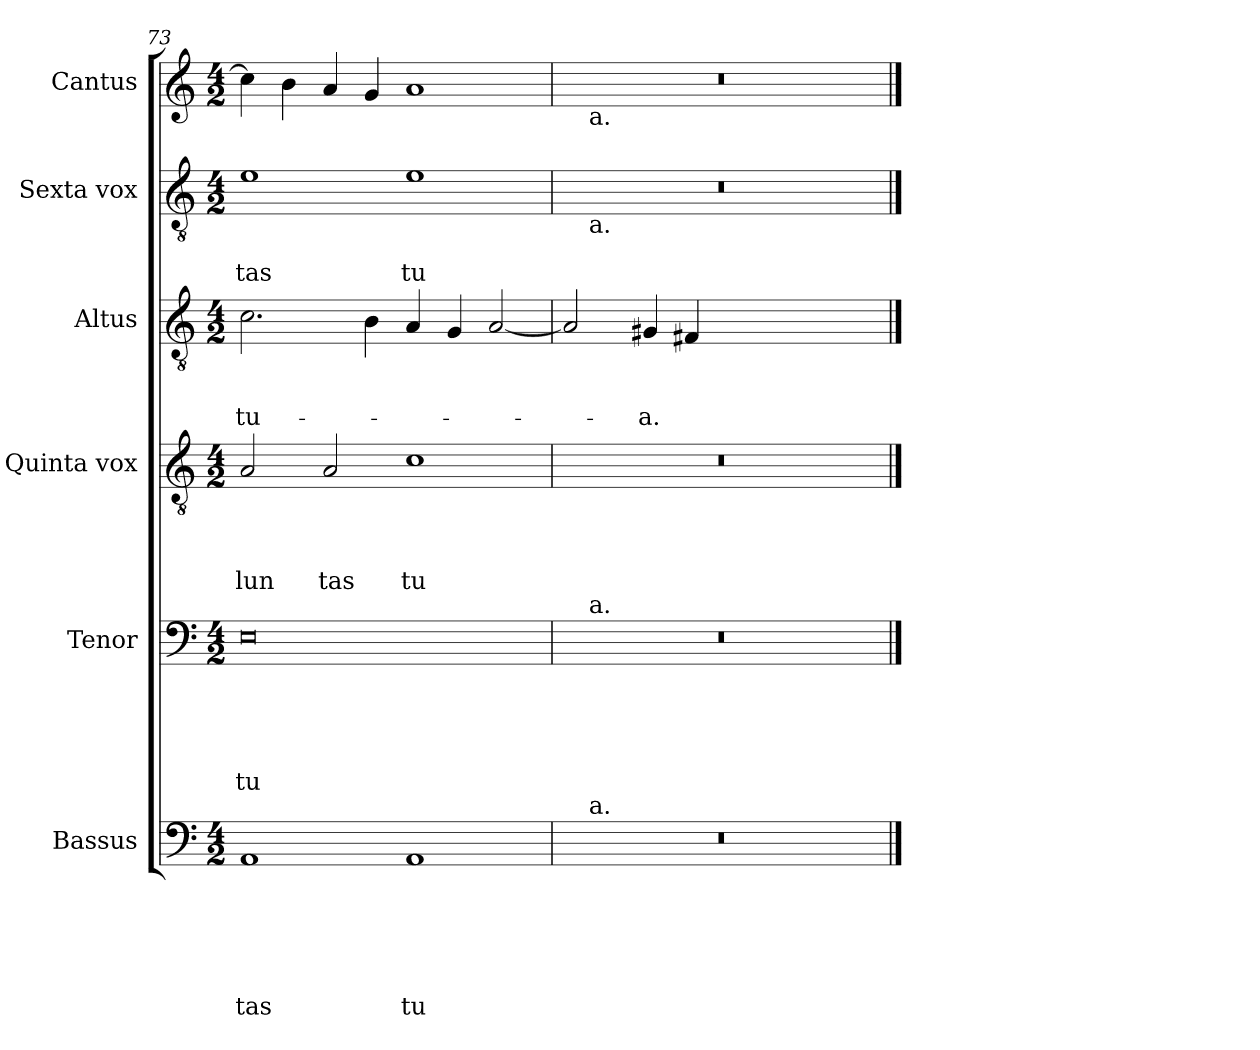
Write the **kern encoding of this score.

**kern	**text	**text	**text	**text	**text	**text	**kern	**text	**text	**text	**text	**text	**kern	**text	**text	**text	**text	**kern	**text	**text	**text	**kern	**text	**text	**kern	**text
*part6	*part6	*part6	*part6	*part6	*part6	*part6	*part5	*part5	*part5	*part5	*part5	*part5	*part4	*part4	*part4	*part4	*part4	*part3	*part3	*part3	*part3	*part2	*part2	*part2	*part1	*part1
*staff6	*staff6	*staff6	*staff6	*staff6	*staff6	*staff6	*staff5	*staff5	*staff5	*staff5	*staff5	*staff5	*staff4	*staff4	*staff4	*staff4	*staff4	*staff3	*staff3	*staff3	*staff3	*staff2	*staff2	*staff2	*staff1	*staff1
*I"Bassus	*	*	*	*	*	*	*I"Tenor	*	*	*	*	*	*I"Quinta vox	*	*	*	*	*I"Altus	*	*	*	*I"Sexta vox	*	*	*I"Cantus	*
*clefF4	*	*	*	*	*	*	*clefF4	*	*	*	*	*	*clefGv2	*	*	*	*	*clefGv2	*	*	*	*clefGv2	*	*	*clefG2	*
*k[]	*	*	*	*	*	*	*k[]	*	*	*	*	*	*k[]	*	*	*	*	*k[]	*	*	*	*k[]	*	*	*k[]	*
*C:	*	*	*	*	*	*	*C:	*	*	*	*	*	*C:	*	*	*	*	*C:	*	*	*	*C:	*	*	*C:	*
*M4/2	*	*	*	*	*	*	*M4/2	*	*	*	*	*	*M4/2	*	*	*	*	*M4/2	*	*	*	*M4/2	*	*	*M4/2	*
=73	=73	=73	=73	=73	=73	=73	=73	=73	=73	=73	=73	=73	=73	=73	=73	=73	=73	=73	=73	=73	=73	=73	=73	=73	=73	=73
!	!	!	!	!	!	!LO:LY:b	!	!	!	!	!	!LO:LY:b	!	!	!	!	!LO:LY:b	!	!	!	!LO:LY:b	!	!	!LO:LY:b	!	!
1AA	.	.	.	.	.	tas	0E	.	.	.	.	tu	2A/	.	.	.	lun	2.c\	.	.	tu-	1e	.	-tas	4cc\]	.
.	.	.	.	.	.	.	.	.	.	.	.	.	.	.	.	.	.	.	.	.	.	.	.	.	4b\	.
!	!	!	!	!	!	!	!	!	!	!	!	!	!	!	!	!	!LO:LY:b	!	!	!	!	!	!	!	!	!
.	.	.	.	.	.	.	.	.	.	.	.	.	2A/	.	.	.	tas	.	.	.	.	.	.	.	4a/	.
.	.	.	.	.	.	.	.	.	.	.	.	.	.	.	.	.	.	4B\	.	.	.	.	.	.	4g/	.
!	!	!	!	!	!	!LO:LY:b	!	!	!	!	!	!	!	!	!	!	!LO:LY:b	!	!	!	!	!	!	!LO:LY:b	!	!
1AA	.	.	.	.	.	tu	.	.	.	.	.	.	1c	.	.	.	tu	4A/	.	.	.	1e	.	tu-	1a	.
.	.	.	.	.	.	.	.	.	.	.	.	.	.	.	.	.	.	4G/	.	.	.	.	.	.	.	.
.	.	.	.	.	.	.	.	.	.	.	.	.	.	.	.	.	.	[<2A/	.	.	.	.	.	.	.	.
=74	=74	=74	=74	=74	=74	=74	=74	=74	=74	=74	=74	=74	=74	=74	=74	=74	=74	=74	=74	=74	=74	=74	=74	=74	=74	=74
*^	*	*	*	*	*	*	*^	*	*	*	*	*	*	*	*	*	*	*	*	*	*	*^	*	*	*^	*
0r	16..ryy	.	.	.	.	.	.	0r	16..ryy	.	.	.	.	.	0r	.	.	.	.	2A/]	.	.	.	0r	16..ryy	.	.	0r	16..ryy	.
!	!	!	!	!	!	!	!	!	!	!	!	!	!	!	!	!	!	!	!	!	!	!	!	!	!	!	!	!	!LO:TX:b:t=a.	!
!	!	!	!	!	!	!	!	!	!	!	!	!	!	!	!	!	!	!	!	!	!	!	!	!	!LO:TX:b:t=a.	!	!	!	!	!
!	!	!	!	!	!	!	!	!	!LO:TX:a:t=a.	!	!	!	!	!	!	!	!	!	!	!	!	!	!	!	!	!	!	!	!	!
!	!LO:TX:a:t=a.	!	!	!	!	!	!	!	!	!	!	!	!	!	!	!	!	!	!	!	!	!	!	!	!	!	!	!	!	!
.	1ryy	.	.	.	.	.	.	.	1ryy	.	.	.	.	.	.	.	.	.	.	.	.	.	.	.	1ryy	.	.	.	1ryy	.
!	!	!	!	!	!	!	!	!	!	!	!	!	!	!	!	!	!	!	!	!	!	!	!LO:LY:b	!	!	!	!	!	!	!
.	.	.	.	.	.	.	.	.	.	.	.	.	.	.	.	.	.	.	.	4G#X/	.	.	-a.	.	.	.	.	.	.	.
.	.	.	.	.	.	.	.	.	.	.	.	.	.	.	.	.	.	.	.	4F#X/	.	.	.	.	.	.	.	.	.	.
.	.	.	.	.	.	.	.	.	.	.	.	.	.	.	.	.	.	.	.	1ryy	.	.	.	.	.	.	.	.	.	.
.	2ryy	.	.	.	.	.	.	.	2ryy	.	.	.	.	.	.	.	.	.	.	.	.	.	.	.	2ryy	.	.	.	2ryy	.
.	4ryy	.	.	.	.	.	.	.	4ryy	.	.	.	.	.	.	.	.	.	.	.	.	.	.	.	4ryy	.	.	.	4ryy	.
.	8ryy	.	.	.	.	.	.	.	8ryy	.	.	.	.	.	.	.	.	.	.	.	.	.	.	.	8ryy	.	.	.	8ryy	.
.	64ryy	.	.	.	.	.	.	.	64ryy	.	.	.	.	.	.	.	.	.	.	.	.	.	.	.	64ryy	.	.	.	64ryy	.
*v	*v	*	*	*	*	*	*	*	*	*	*	*	*	*	*	*	*	*	*	*	*	*	*	*v	*v	*	*	*v	*v	*
*	*	*	*	*	*	*	*v	*v	*	*	*	*	*	*	*	*	*	*	*	*	*	*	*	*	*	*	*
==	==	==	==	==	==	==	==	==	==	==	==	==	==	==	==	==	==	==	==	==	==	==	==	==	==	==
*-	*-	*-	*-	*-	*-	*-	*-	*-	*-	*-	*-	*-	*-	*-	*-	*-	*-	*-	*-	*-	*-	*-	*-	*-	*-	*-
